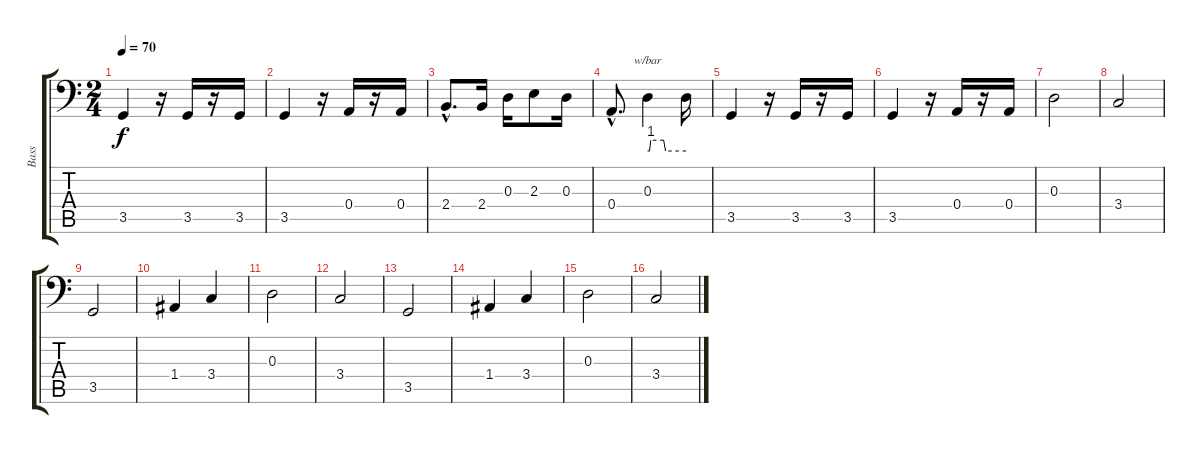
\track ("Bass" "Bass") {instrument fretlessbass}
\staff {score tabs}
\tuning (C3 G2 D2 A1 E1 B0) {hide}
\ts (2 4)
\tempo 70
\clef f4
\ks c
3.5.4{dy f} r.16 3.5.16 r.16 3.5.16 |
3.5.4 r.16 0.4.16 r.16 0.4.16 |
2.4{hac}.8{d} 2.4.16 0.3.16 2.3.8 0.3.16 |
0.4{hac}.8{d} 0.3.4{tbe (custom default 0 0 3 0 5 4 25 4 28 0 60 0)} 0.3{t}.16 |
3.5.4 r.16 3.5.16 r.16 3.5.16 |
3.5.4 r.16 0.4.16 r.16 0.4.16 |
0.3.2 |
3.4.2 |
3.5.2 |
1.4.4 3.4.4 |
0.3.2 |
3.4.2 |
3.5.2 |
1.4.4 3.4.4 |
0.3.2 |
3.4.2
